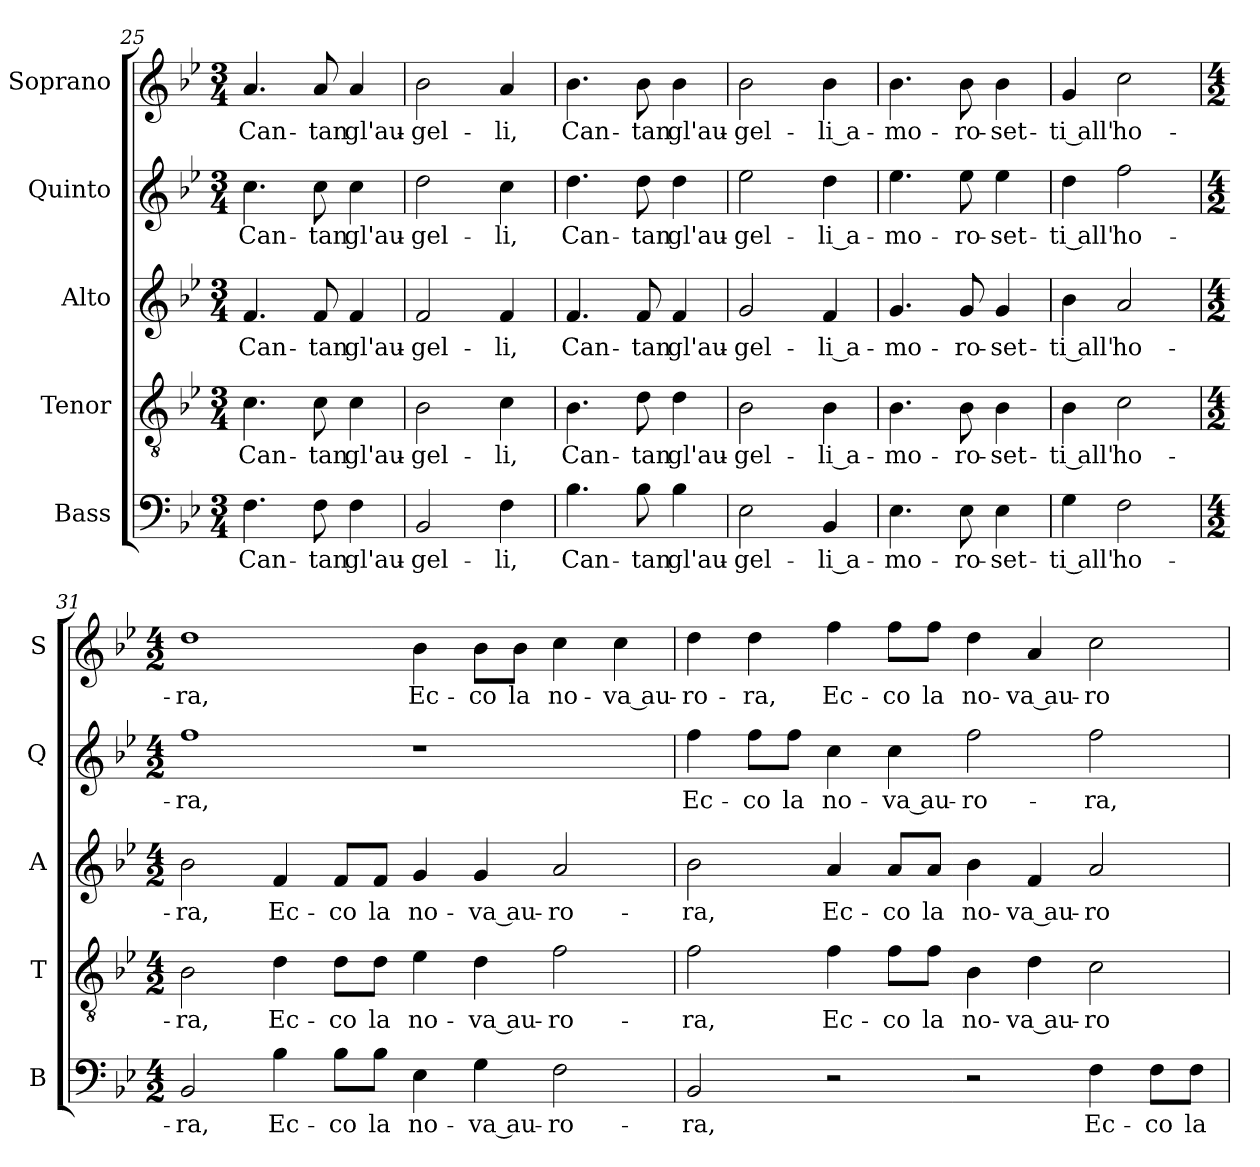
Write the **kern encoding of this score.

**kern	**text	**kern	**text	**kern	**text	**kern	**text	**kern	**text
*part5	*part5	*part4	*part4	*part3	*part3	*part2	*part2	*part1	*part1
*staff5	*staff5	*staff4	*staff4	*staff3	*staff3	*staff2	*staff2	*staff1	*staff1
*I"Bass	*	*I"Tenor	*	*I"Alto	*	*I"Quinto	*	*I"Soprano	*
*I'B	*	*I'T	*	*I'A	*	*I'Q	*	*I'S	*
*clefF4	*	*clefGv2	*	*clefG2	*	*clefG2	*	*clefG2	*
*k[b-e-]	*	*k[b-e-]	*	*k[b-e-]	*	*k[b-e-]	*	*k[b-e-]	*
*B-:	*	*B-:	*	*B-:	*	*B-:	*	*B-:	*
*M3/4	*	*M3/4	*	*M3/4	*	*M3/4	*	*M3/4	*
=25	=25	=25	=25	=25	=25	=25	=25	=25	=25
!	!LO:LY:b	!	!LO:LY:b	!	!LO:LY:b	!	!LO:LY:b	!	!LO:LY:b
4.F\	Can-	4.c\	Can-	4.f/	Can-	4.cc\	Can-	4.a/	Can-
!	!LO:LY:b	!	!LO:LY:b	!	!LO:LY:b	!	!LO:LY:b	!	!LO:LY:b
8F\	-tan	8c\	-tan	8f/	-tan	8cc\	-tan	8a/	-tan
!	!LO:LY:b	!	!LO:LY:b	!	!LO:LY:b	!	!LO:LY:b	!	!LO:LY:b
4F\	gl'au-	4c\	gl'au-	4f/	gl'au-	4cc\	gl'au-	4a/	gl'au-
=26	=26	=26	=26	=26	=26	=26	=26	=26	=26
!	!LO:LY:b	!	!LO:LY:b	!	!LO:LY:b	!	!LO:LY:b	!	!LO:LY:b
2BB-/	-gel-	2B-\	-gel-	2f/	-gel-	2dd\	-gel-	2b-\	-gel-
!	!LO:LY:b	!	!LO:LY:b	!	!LO:LY:b	!	!LO:LY:b	!	!LO:LY:b
4F\	-li,	4c\	-li,	4f/	-li,	4cc\	-li,	4a/	-li,
=27	=27	=27	=27	=27	=27	=27	=27	=27	=27
!	!LO:LY:b	!	!LO:LY:b	!	!LO:LY:b	!	!LO:LY:b	!	!LO:LY:b
4.B-\	Can-	4.B-\	Can-	4.f/	Can-	4.dd\	Can-	4.b-\	Can-
!	!LO:LY:b	!	!LO:LY:b	!	!LO:LY:b	!	!LO:LY:b	!	!LO:LY:b
8B-\	-tan	8d\	-tan	8f/	-tan	8dd\	-tan	8b-\	-tan
!	!LO:LY:b	!	!LO:LY:b	!	!LO:LY:b	!	!LO:LY:b	!	!LO:LY:b
4B-\	gl'au-	4d\	gl'au-	4f/	gl'au-	4dd\	gl'au-	4b-\	gl'au-
=28	=28	=28	=28	=28	=28	=28	=28	=28	=28
!	!LO:LY:b	!	!LO:LY:b	!	!LO:LY:b	!	!LO:LY:b	!	!LO:LY:b
2E-\	-gel-	2B-\	-gel-	2g/	-gel-	2ee-\	-gel-	2b-\	-gel-
!	!LO:LY:b	!	!LO:LY:b	!	!LO:LY:b	!	!LO:LY:b	!	!LO:LY:b
4BB-/	-li a-	4B-\	-li a-	4f/	-li a-	4dd\	-li a-	4b-\	-li a-
!!LO:LB:g=z
=29	=29	=29	=29	=29	=29	=29	=29	=29	=29
!	!LO:LY:b	!	!LO:LY:b	!	!LO:LY:b	!	!LO:LY:b	!	!LO:LY:b
4.E-\	-mo-	4.B-\	-mo-	4.g/	-mo-	4.ee-\	-mo-	4.b-\	-mo-
!	!LO:LY:b	!	!LO:LY:b	!	!LO:LY:b	!	!LO:LY:b	!	!LO:LY:b
8E-\	-ro-	8B-\	-ro-	8g/	-ro-	8ee-\	-ro-	8b-\	-ro-
!	!LO:LY:b	!	!LO:LY:b	!	!LO:LY:b	!	!LO:LY:b	!	!LO:LY:b
4E-\	-set-	4B-\	-set-	4g/	-set-	4ee-\	-set-	4b-\	-set-
=30	=30	=30	=30	=30	=30	=30	=30	=30	=30
!	!LO:LY:b	!	!LO:LY:b	!	!LO:LY:b	!	!LO:LY:b	!	!LO:LY:b
4G\	-ti all'	4B-\	-ti all'	4b-\	-ti all'	4dd\	-ti all'	4g/	-ti all'
!	!LO:LY:b	!	!LO:LY:b	!	!LO:LY:b	!	!LO:LY:b	!	!LO:LY:b
2F\	ho-	2c\	ho-	2a/	ho-	2ff\	ho-	2cc\	ho-
=31	=31	=31	=31	=31	=31	=31	=31	=31	=31
*M4/2	*	*M4/2	*	*M4/2	*	*M4/2	*	*M4/2	*
!	!LO:LY:b	!	!LO:LY:b	!	!LO:LY:b	!	!LO:LY:b	!	!LO:LY:b
2BB-/	-ra,	2B-\	-ra,	2b-\	-ra,	1ff	-ra,	1dd	-ra,
!	!LO:LY:b	!	!LO:LY:b	!	!LO:LY:b	!	!	!	!
4B-\	Ec-	4d\	Ec-	4f/	Ec-	.	.	.	.
!	!LO:LY:b	!	!LO:LY:b	!	!LO:LY:b	!	!	!	!
8B-\L	-co	8d\L	-co	8f/L	-co	.	.	.	.
!	!LO:LY:b	!	!LO:LY:b	!	!LO:LY:b	!	!	!	!
8B-\J	la	8d\J	la	8f/J	la	.	.	.	.
!	!LO:LY:b	!	!LO:LY:b	!	!LO:LY:b	!	!	!	!LO:LY:b
4E-\	no-	4e-\	no-	4g/	no-	1r	.	4b-\	Ec-
!	!LO:LY:b	!	!LO:LY:b	!	!LO:LY:b	!	!	!	!LO:LY:b
4G\	-va au-	4d\	-va au-	4g/	-va au-	.	.	8b-\L	-co
!	!	!	!	!	!	!	!	!	!LO:LY:b
.	.	.	.	.	.	.	.	8b-\J	la
!	!LO:LY:b	!	!LO:LY:b	!	!LO:LY:b	!	!	!	!LO:LY:b
2F\	-ro-	2f\	-ro-	2a/	-ro-	.	.	4cc\	no-
!	!	!	!	!	!	!	!	!	!LO:LY:b
.	.	.	.	.	.	.	.	4cc\	-va au-
=32	=32	=32	=32	=32	=32	=32	=32	=32	=32
!	!LO:LY:b	!	!LO:LY:b	!	!LO:LY:b	!	!LO:LY:b	!	!LO:LY:b
2BB-/	-ra,	2f\	-ra,	2b-\	-ra,	4ff\	Ec-	4dd\	-ro-
!	!	!	!	!	!	!	!LO:LY:b	!	!LO:LY:b
.	.	.	.	.	.	8ff\L	-co	4dd\	-ra,
!	!	!	!	!	!	!	!LO:LY:b	!	!
.	.	.	.	.	.	8ff\J	la	.	.
!	!	!	!LO:LY:b	!	!LO:LY:b	!	!LO:LY:b	!	!LO:LY:b
2r	.	4f\	Ec-	4a/	Ec-	4cc\	no-	4ff\	Ec-
!	!	!	!LO:LY:b	!	!LO:LY:b	!	!LO:LY:b	!	!LO:LY:b
.	.	8f\L	-co	8a/L	-co	4cc\	-va au-	8ff\L	-co
!	!	!	!LO:LY:b	!	!LO:LY:b	!	!	!	!LO:LY:b
.	.	8f\J	la	8a/J	la	.	.	8ff\J	la
!	!	!	!LO:LY:b	!	!LO:LY:b	!	!LO:LY:b	!	!LO:LY:b
2r	.	4B-\	no-	4b-\	no-	2ff\	-ro-	4dd\	no-
!	!	!	!LO:LY:b	!	!LO:LY:b	!	!	!	!LO:LY:b
.	.	4d\	-va au-	4f/	-va au-	.	.	4a/	-va au-
!	!LO:LY:b	!	!LO:LY:b	!	!LO:LY:b	!	!LO:LY:b	!	!LO:LY:b
4F\	Ec-	2c\	-ro-	2a/	-ro-	2ff\	-ra,	2cc\	-ro-
!	!LO:LY:b	!	!	!	!	!	!	!	!
8F\L	-co	.	.	.	.	.	.	.	.
!	!LO:LY:b	!	!	!	!	!	!	!	!
8F\J	la	.	.	.	.	.	.	.	.
=	=	=	=	=	=	=	=	=	=
*-	*-	*-	*-	*-	*-	*-	*-	*-	*-
